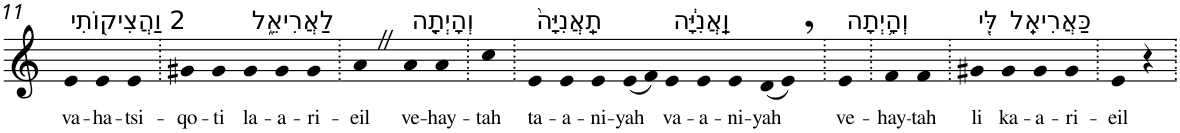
**kern	**text
*part1	*part1
*staff1	*staff1
*I"Piano	*
*I'Pno	*
!!LO:PB:g=z
*clefG2	*
*k[]	*
=11	=11
!LO:TX:a:t=2 וַהֲצִיק֖וֹתִי	!
!	!LO:LY:b
4e	va-
!	!LO:LY:b
4e	-ha-
!	!LO:LY:b
4e	-tsi-
=12.	=12.
!	!LO:LY:b
4g#X	-qo-
!	!LO:LY:b
4g#	-ti
!LO:TX:a:t=לַאֲרִיאֵ֑ל	!
!	!LO:LY:b
4g#	la-
!	!LO:LY:b
4g#	-a-
!	!LO:LY:b
4g#	-ri-
=13.	=13.
!	!LO:LY:b
4aZ	-eil
!LO:TX:a:t=וְהָיְתָ֤ה	!
!	!LO:LY:b
4a	ve-
!	!LO:LY:b
4a	-hay-
=14.	=14.
!	!LO:LY:b
4cc	-tah
=15.	=15.
!LO:TX:a:t=תַֽאֲנִיָּה֙	!
!	!LO:LY:b
4e	ta-
!	!LO:LY:b
4e	-a-
!	!LO:LY:b
4e	-ni-
!	!LO:LY:b
(8e	-yah
8f)	.
!LO:TX:a:t=וַֽאֲנִיָּ֔ה	!
!	!LO:LY:b
4e	va-
!	!LO:LY:b
4e	-a-
!	!LO:LY:b
4e	-ni-
!	!LO:LY:b
(8d	-yah
8e,)	.
=16.	=16.
!LO:TX:a:t=וְהָ֥יְתָה	!
!	!LO:LY:b
4e	ve-
=17.	=17.
!	!LO:LY:b
4f	-hay-
!	!LO:LY:b
4f	-tah
=18.	=18.
!LO:TX:a:t=לִּ֖י	!
!	!LO:LY:b
4g#X	li
!LO:TX:a:t=כַּאֲרִיאֵֽל	!
!	!LO:LY:b
4g#	ka-
!	!LO:LY:b
4g#	-a-
!	!LO:LY:b
4g#	-ri-
=19.	=19.
!	!LO:LY:b
4e	-eil
4r	.
=.	=.
*-	*-
